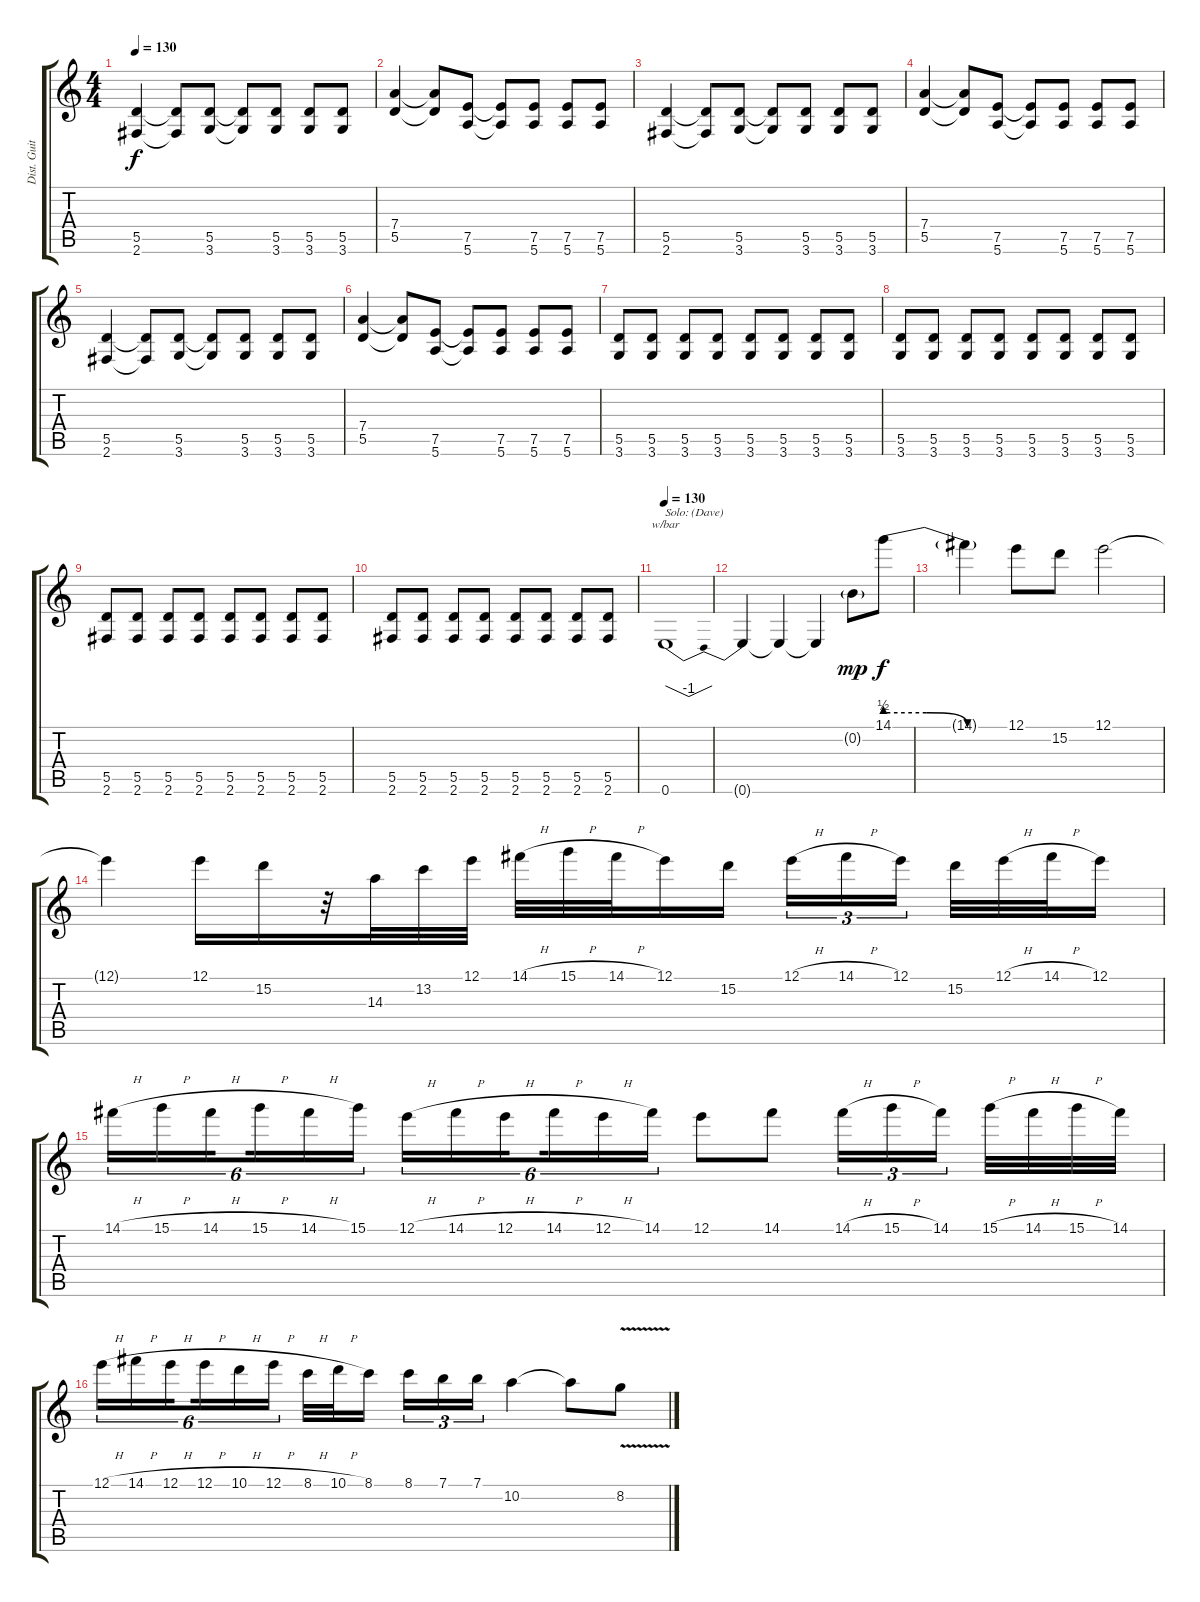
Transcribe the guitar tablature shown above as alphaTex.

\track ("Dist. Guitar 1" "Dist. Guit") {instrument distortionguitar}
\staff {score tabs}
\tuning (E4 B3 G3 D3 A2 E2) {hide}
\ts (4 4)
\tempo 130
\clef g2
\ks c
(5.5 2.6).4{dy f} (5.5{t} 2.6{t}).8 (5.5 3.6).8 (5.5{t} 3.6{t}).8 (5.5 3.6).8 (5.5 3.6).8 (5.5 3.6).8 |
(7.4 5.5).4 (7.4{t} 5.5{t}).8 (7.5 5.6).8 (7.5{t} 5.6{t}).8 (7.5 5.6).8 (7.5 5.6).8 (7.5 5.6).8 |
(5.5 2.6).4 (5.5{t} 2.6{t}).8 (5.5 3.6).8 (5.5{t} 3.6{t}).8 (5.5 3.6).8 (5.5 3.6).8 (5.5 3.6).8 |
(7.4 5.5).4 (7.4{t} 5.5{t}).8 (7.5 5.6).8 (7.5{t} 5.6{t}).8 (7.5 5.6).8 (7.5 5.6).8 (7.5 5.6).8 |
(5.5 2.6).4 (5.5{t} 2.6{t}).8 (5.5 3.6).8 (5.5{t} 3.6{t}).8 (5.5 3.6).8 (5.5 3.6).8 (5.5 3.6).8 |
(7.4 5.5).4 (7.4{t} 5.5{t}).8 (7.5 5.6).8 (7.5{t} 5.6{t}).8 (7.5 5.6).8 (7.5 5.6).8 (7.5 5.6).8 |
(5.5 3.6).8 (5.5 3.6).8 (5.5 3.6).8 (5.5 3.6).8 (5.5 3.6).8 (5.5 3.6).8 (5.5 3.6).8 (5.5 3.6).8 |
(5.5 3.6).8 (5.5 3.6).8 (5.5 3.6).8 (5.5 3.6).8 (5.5 3.6).8 (5.5 3.6).8 (5.5 3.6).8 (5.5 3.6).8 |
(5.5 2.6).8 (5.5 2.6).8 (5.5 2.6).8 (5.5 2.6).8 (5.5 2.6).8 (5.5 2.6).8 (5.5 2.6).8 (5.5 2.6).8 |
(5.5 2.6).8 (5.5 2.6).8 (5.5 2.6).8 (5.5 2.6).8 (5.5 2.6).8 (5.5 2.6).8 (5.5 2.6).8 (5.5 2.6).8 |
\tempo 130
0.6.1{tbe (dip default 0 0 30 -4 60 0) txt "Solo: (Dave)" volume 16 instrument distortionguitar} |
0.6{t}.4 0.6{t}.4 0.6{t}.4 0.2{g}.8{dy mp} 14.1{be (custom 0 2 20 2 40 0 60 0)}.8{dy f} |
14.1{t}.4 12.1.8 15.2.8 12.1.2 |
12.1{t}.4 12.1.16 15.2.16 r.32 14.3.32 13.2.32 12.1.32 14.1{h}.32 15.1{h}.32 14.1{h}.32 12.1.16 15.2.16{beam splitsecondary} 12.1{h}.16{tu (3 2)} 14.1{h}.16{tu (3 2)} 12.1.16{tu (3 2) beam splitsecondary} 15.2.32 12.1{h}.32 14.1{h}.32 12.1.16 |
14.1{h}.16{tu (6 4)} 15.1{h}.16{tu (6 4)} 14.1{h}.16{tu (6 4) beam splitsecondary} 15.1{h}.16{tu (6 4)} 14.1{h}.16{tu (6 4)} 15.1.16{tu (6 4)} 12.1{h}.16{tu (6 4)} 14.1{h}.16{tu (6 4)} 12.1{h}.16{tu (6 4) beam splitsecondary} 14.1{h}.16{tu (6 4)} 12.1{h}.16{tu (6 4)} 14.1.16{tu (6 4)} 12.1.8 14.1.8 14.1{h}.16{tu (3 2)} 15.1{h}.16{tu (3 2)} 14.1.16{tu (3 2) beam splitsecondary} 15.1{h}.32 14.1{h}.32 15.1{h}.32 14.1.32 |
12.1{h}.16{tu (6 4)} 14.1{h}.16{tu (6 4)} 12.1{h}.16{tu (6 4) beam splitsecondary} 12.1{h}.16{tu (6 4)} 10.1{h}.16{tu (6 4)} 12.1{h}.16{tu (6 4)} 8.1{h}.32 10.1{h}.32 8.1.16{beam splitsecondary} 8.1.16{tu (3 2)} 7.1.16{tu (3 2)} 7.1.16{tu (3 2)} 10.2.4 10.2{t}.8 8.2{v}.8
